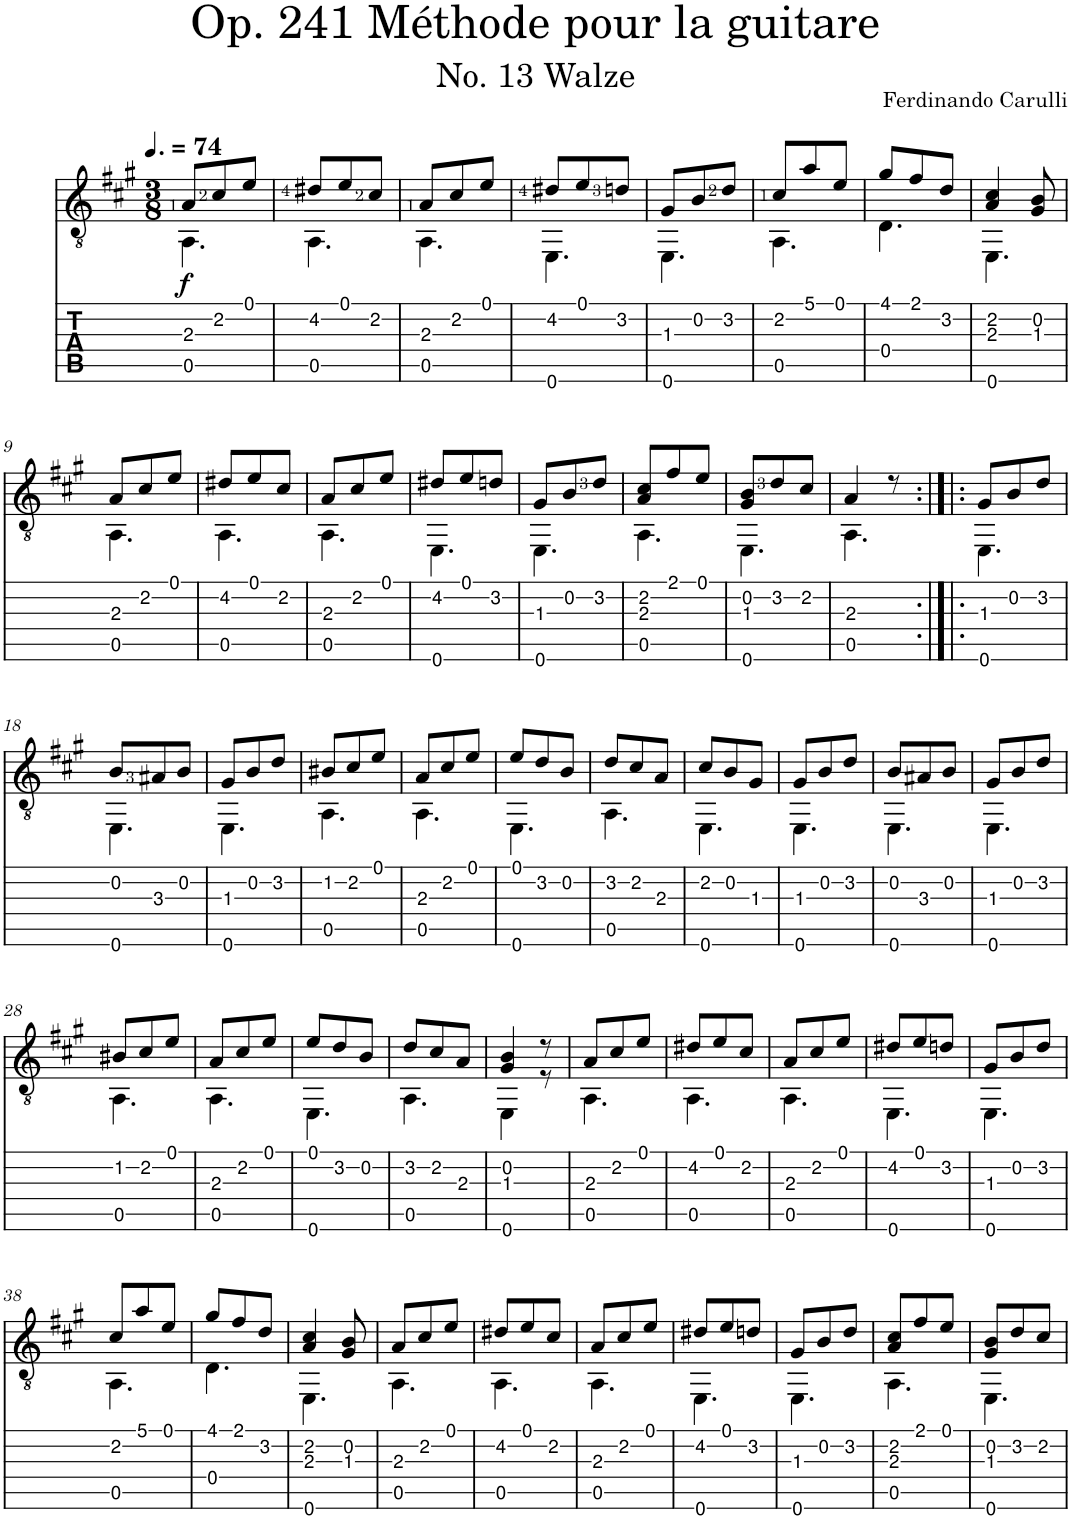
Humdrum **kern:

**kern	**kern	**dynam
*part1	*part1	*part1
*staff2	*staff1	*staff1/2
*I"Classical Guitar	*	*
*stria6	*	*
*	*clefGv2	*
*k[f#c#g#]	*k[f#c#g#]	*
*A:	*A:	*
*M3/8	*M3/8	*
*MM111	*MM111	*
=1	=1	=1
*^	*^	*
!	!	!	!	!LO:DY:b
8AL	4.AA	8A/L	4.AA\	f
8c#	.	8c#/	.	.
8eJ	.	8e/J	.	.
=2	=2	=2	=2	=2
8d#XL	4.AA	8d#X/L	4.AA\	.
8e	.	8e/	.	.
8c#J	.	8c#/J	.	.
=3	=3	=3	=3	=3
8AL	4.AA	8A/L	4.AA\	.
8c#	.	8c#/	.	.
8eJ	.	8e/J	.	.
=4	=4	=4	=4	=4
8d#XL	4.EE	8d#X/L	4.EE\	.
8e	.	8e/	.	.
8dnJ	.	8dn/J	.	.
=5	=5	=5	=5	=5
8G#L	4.EE	8G#/L	4.EE\	.
8B	.	8B/	.	.
8dJ	.	8d/J	.	.
=6	=6	=6	=6	=6
8c#L	4.AA	8c#/L	4.AA\	.
8a	.	8a/	.	.
8eJ	.	8e/J	.	.
=7	=7	=7	=7	=7
8g#L	4.D	8g#/L	4.D\	.
8f#	.	8f#/	.	.
8dJ	.	8d/J	.	.
=8	=8	=8	=8	=8
4A 4c#	4.EE	4A/ 4c#/	4.EE\	.
8G# 8B	.	8G#/ 8B/	.	.
!!LO:LB:g=z	!!
=9	=9	=9	=9	=9
8AL	4.AA	8A/L	4.AA\	.
8c#	.	8c#/	.	.
8eJ	.	8e/J	.	.
=10	=10	=10	=10	=10
8d#XL	4.AA	8d#X/L	4.AA\	.
8e	.	8e/	.	.
8c#J	.	8c#/J	.	.
=11	=11	=11	=11	=11
8AL	4.AA	8A/L	4.AA\	.
8c#	.	8c#/	.	.
8eJ	.	8e/J	.	.
=12	=12	=12	=12	=12
8d#XL	4.EE	8d#X/L	4.EE\	.
8e	.	8e/	.	.
8dnJ	.	8dn/J	.	.
=13	=13	=13	=13	=13
8G#L	4.EE	8G#/L	4.EE\	.
8B	.	8B/	.	.
8dJ	.	8d/J	.	.
=14	=14	=14	=14	=14
8A\ 8c#\L	4.AA	8A/ 8c#/L	4.AA\	.
8f#	.	8f#/	.	.
8eJ	.	8e/J	.	.
=15	=15	=15	=15	=15
8G#\ 8B\L	4.EE	8G#/ 8B/L	4.EE\	.
8d	.	8d/	.	.
8c#J	.	8c#/J	.	.
=16	=16	=16	=16	=16
4A	4.AA	4A/	4.AA\	.
8r	.	8r	.	.
=17:|!|:	=17:|!|:	=17:|!|:	=17:|!|:	=17:|!|:
8G#L	4.EE	8G#/L	4.EE\	.
8B	.	8B/	.	.
8dJ	.	8d/J	.	.
!!LO:LB:g=z	!!
=18	=18	=18	=18	=18
8BL	4.EE	8B/L	4.EE\	.
8A#X	.	8A#X/	.	.
8BJ	.	8B/J	.	.
=19	=19	=19	=19	=19
8G#L	4.EE	8G#/L	4.EE\	.
8B	.	8B/	.	.
8dJ	.	8d/J	.	.
=20	=20	=20	=20	=20
8B#XL	4.AA	8B#X/L	4.AA\	.
8c#	.	8c#/	.	.
8eJ	.	8e/J	.	.
=21	=21	=21	=21	=21
8AL	4.AA	8A/L	4.AA\	.
8c#	.	8c#/	.	.
8eJ	.	8e/J	.	.
=22	=22	=22	=22	=22
8eL	4.EE	8e/L	4.EE\	.
8d	.	8d/	.	.
8BJ	.	8B/J	.	.
=23	=23	=23	=23	=23
8dL	4.AA	8d/L	4.AA\	.
8c#	.	8c#/	.	.
8AJ	.	8A/J	.	.
=24	=24	=24	=24	=24
8c#L	4.EE	8c#/L	4.EE\	.
8B	.	8B/	.	.
8G#J	.	8G#/J	.	.
=25	=25	=25	=25	=25
8G#L	4.EE	8G#/L	4.EE\	.
8B	.	8B/	.	.
8dJ	.	8d/J	.	.
=26	=26	=26	=26	=26
8BL	4.EE	8B/L	4.EE\	.
8A#X	.	8A#X/	.	.
8BJ	.	8B/J	.	.
=27	=27	=27	=27	=27
8G#L	4.EE	8G#/L	4.EE\	.
8B	.	8B/	.	.
8dJ	.	8d/J	.	.
!!LO:LB:g=z	!!
=28	=28	=28	=28	=28
8B#XL	4.AA	8B#X/L	4.AA\	.
8c#	.	8c#/	.	.
8eJ	.	8e/J	.	.
=29	=29	=29	=29	=29
8AL	4.AA	8A/L	4.AA\	.
8c#	.	8c#/	.	.
8eJ	.	8e/J	.	.
=30	=30	=30	=30	=30
8eL	4.EE	8e/L	4.EE\	.
8d	.	8d/	.	.
8BJ	.	8B/J	.	.
=31	=31	=31	=31	=31
8dL	4.AA	8d/L	4.AA\	.
8c#	.	8c#/	.	.
8AJ	.	8A/J	.	.
=32	=32	=32	=32	=32
4G# 4B	4EE	4G#/ 4B/	4EE\	.
8r	8r	8r	8r	.
=33	=33	=33	=33	=33
8AL	4.AA	8A/L	4.AA\	.
8c#	.	8c#/	.	.
8eJ	.	8e/J	.	.
=34	=34	=34	=34	=34
8d#XL	4.AA	8d#X/L	4.AA\	.
8e	.	8e/	.	.
8c#J	.	8c#/J	.	.
=35	=35	=35	=35	=35
8AL	4.AA	8A/L	4.AA\	.
8c#	.	8c#/	.	.
8eJ	.	8e/J	.	.
=36	=36	=36	=36	=36
8d#XL	4.EE	8d#X/L	4.EE\	.
8e	.	8e/	.	.
8dnJ	.	8dn/J	.	.
=37	=37	=37	=37	=37
8G#L	4.EE	8G#/L	4.EE\	.
8B	.	8B/	.	.
8dJ	.	8d/J	.	.
!!LO:LB:g=z	!!
=38	=38	=38	=38	=38
8c#L	4.AA	8c#/L	4.AA\	.
8a	.	8a/	.	.
8eJ	.	8e/J	.	.
=39	=39	=39	=39	=39
8g#L	4.D	8g#/L	4.D\	.
8f#	.	8f#/	.	.
8dJ	.	8d/J	.	.
=40	=40	=40	=40	=40
4A 4c#	4.EE	4A/ 4c#/	4.EE\	.
8G# 8B	.	8G#/ 8B/	.	.
=41	=41	=41	=41	=41
8AL	4.AA	8A/L	4.AA\	.
8c#	.	8c#/	.	.
8eJ	.	8e/J	.	.
=42	=42	=42	=42	=42
8d#XL	4.AA	8d#X/L	4.AA\	.
8e	.	8e/	.	.
8c#J	.	8c#/J	.	.
=43	=43	=43	=43	=43
8AL	4.AA	8A/L	4.AA\	.
8c#	.	8c#/	.	.
8eJ	.	8e/J	.	.
=44	=44	=44	=44	=44
8d#XL	4.EE	8d#X/L	4.EE\	.
8e	.	8e/	.	.
8dnJ	.	8dn/J	.	.
=45	=45	=45	=45	=45
8G#L	4.EE	8G#/L	4.EE\	.
8B	.	8B/	.	.
8dJ	.	8d/J	.	.
=46	=46	=46	=46	=46
8A\ 8c#\L	4.AA	8A/ 8c#/L	4.AA\	.
8f#	.	8f#/	.	.
8eJ	.	8e/J	.	.
=47	=47	=47	=47	=47
8G#\ 8B\L	4.EE	8G#/ 8B/L	4.EE\	.
8d	.	8d/	.	.
8c#J	.	8c#/J	.	.
*v	*v	*	*	*
*	*v	*v	*
=	=	=
*-	*-	*-
